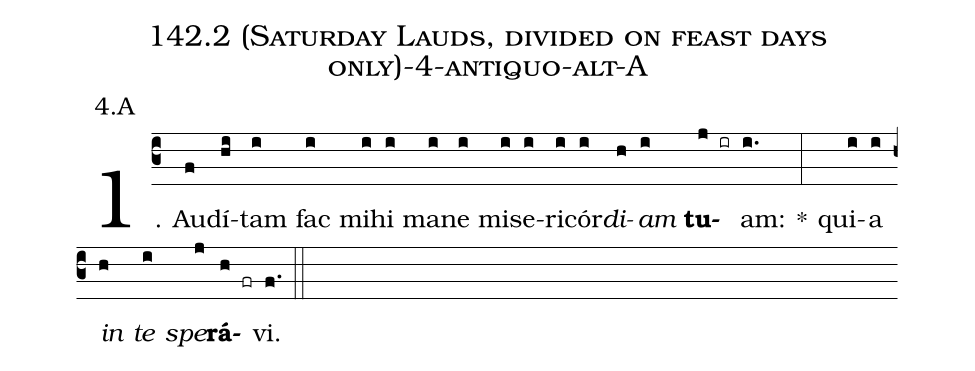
name: 142.2 (Saturday Lauds, divided on feast days only)-4-antiquo-alt-A;
annotation: 4.A;
%%
(c3)1. Au(f)dí(hi)tam(i) fac(i) mi(i)hi(i) ma(i)ne(i) mi(i)se(i)ri(i)cór(i)<i>di</i>(h)<i>am</i>(i) <b>tu</b>(j ir)am:(i.) *(:) qui(i)a(i) <i>in</i>(h) <i>te</i>(i) <i>spe</i>(j)<b>rá</b>(h fr)vi.(f.) (::)
